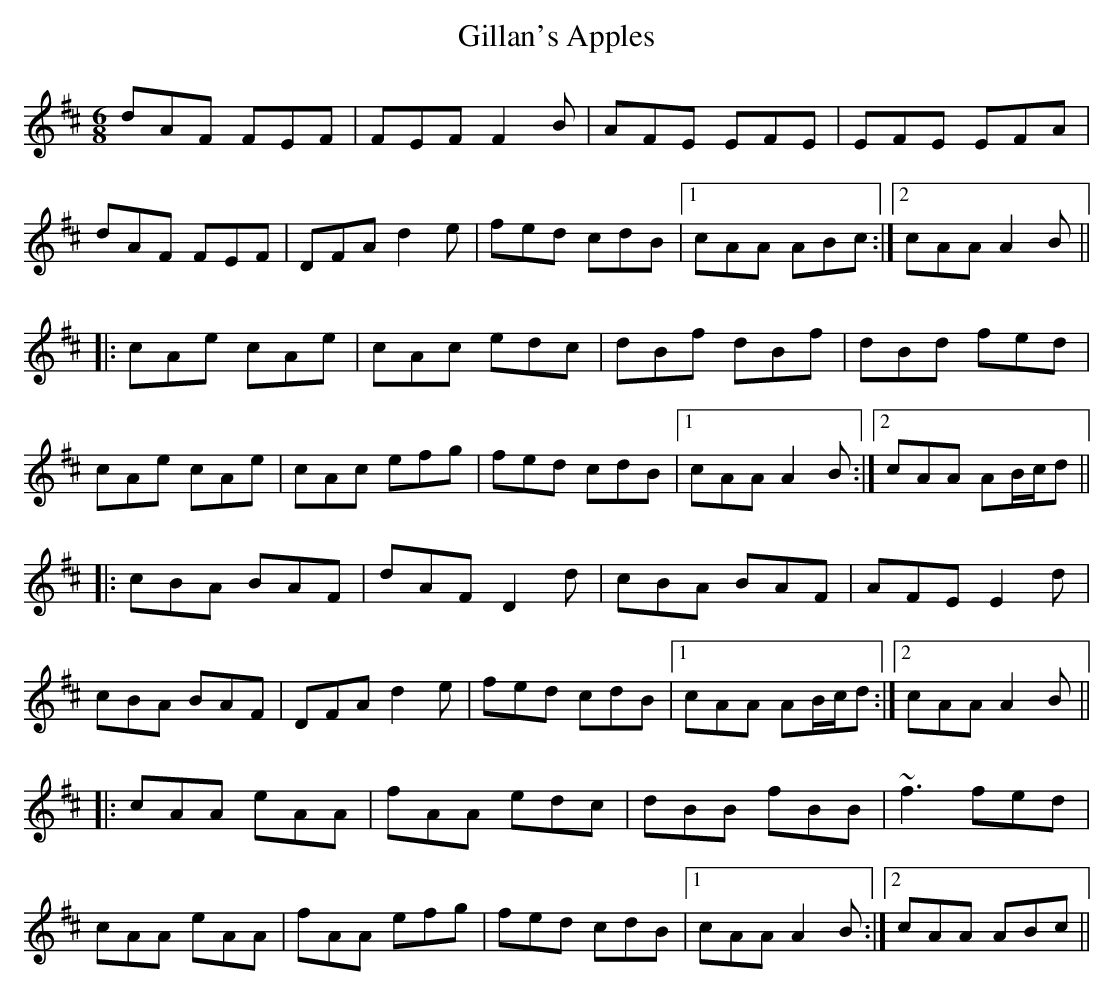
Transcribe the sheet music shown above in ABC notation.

X:1
T:Gillan's Apples
M:6/8
L:1/8
K:D
dAF FEF|FEF F2B|AFE EFE|EFE EFA|!
dAF FEF|DFA d2e|fed cdB|1 cAA ABc:|2 cAA A2B||!
|:cAe cAe|cAc edc|dBf dBf|dBd fed|!
cAe cAe|cAc efg|fed cdB|1 cAA A2B:|2 cAA AB/c/d||!
|:cBA BAF|dAF D2d|cBA BAF|AFE E2d|!
cBA BAF|DFA d2e|fed cdB|1 cAA AB/c/d:|2 cAA A2B||!
|:cAA eAA|fAA edc|dBB fBB|~f3 fed|!
cAA eAA|fAA efg|fed cdB|1 cAA A2B:|2 cAA ABc||!
